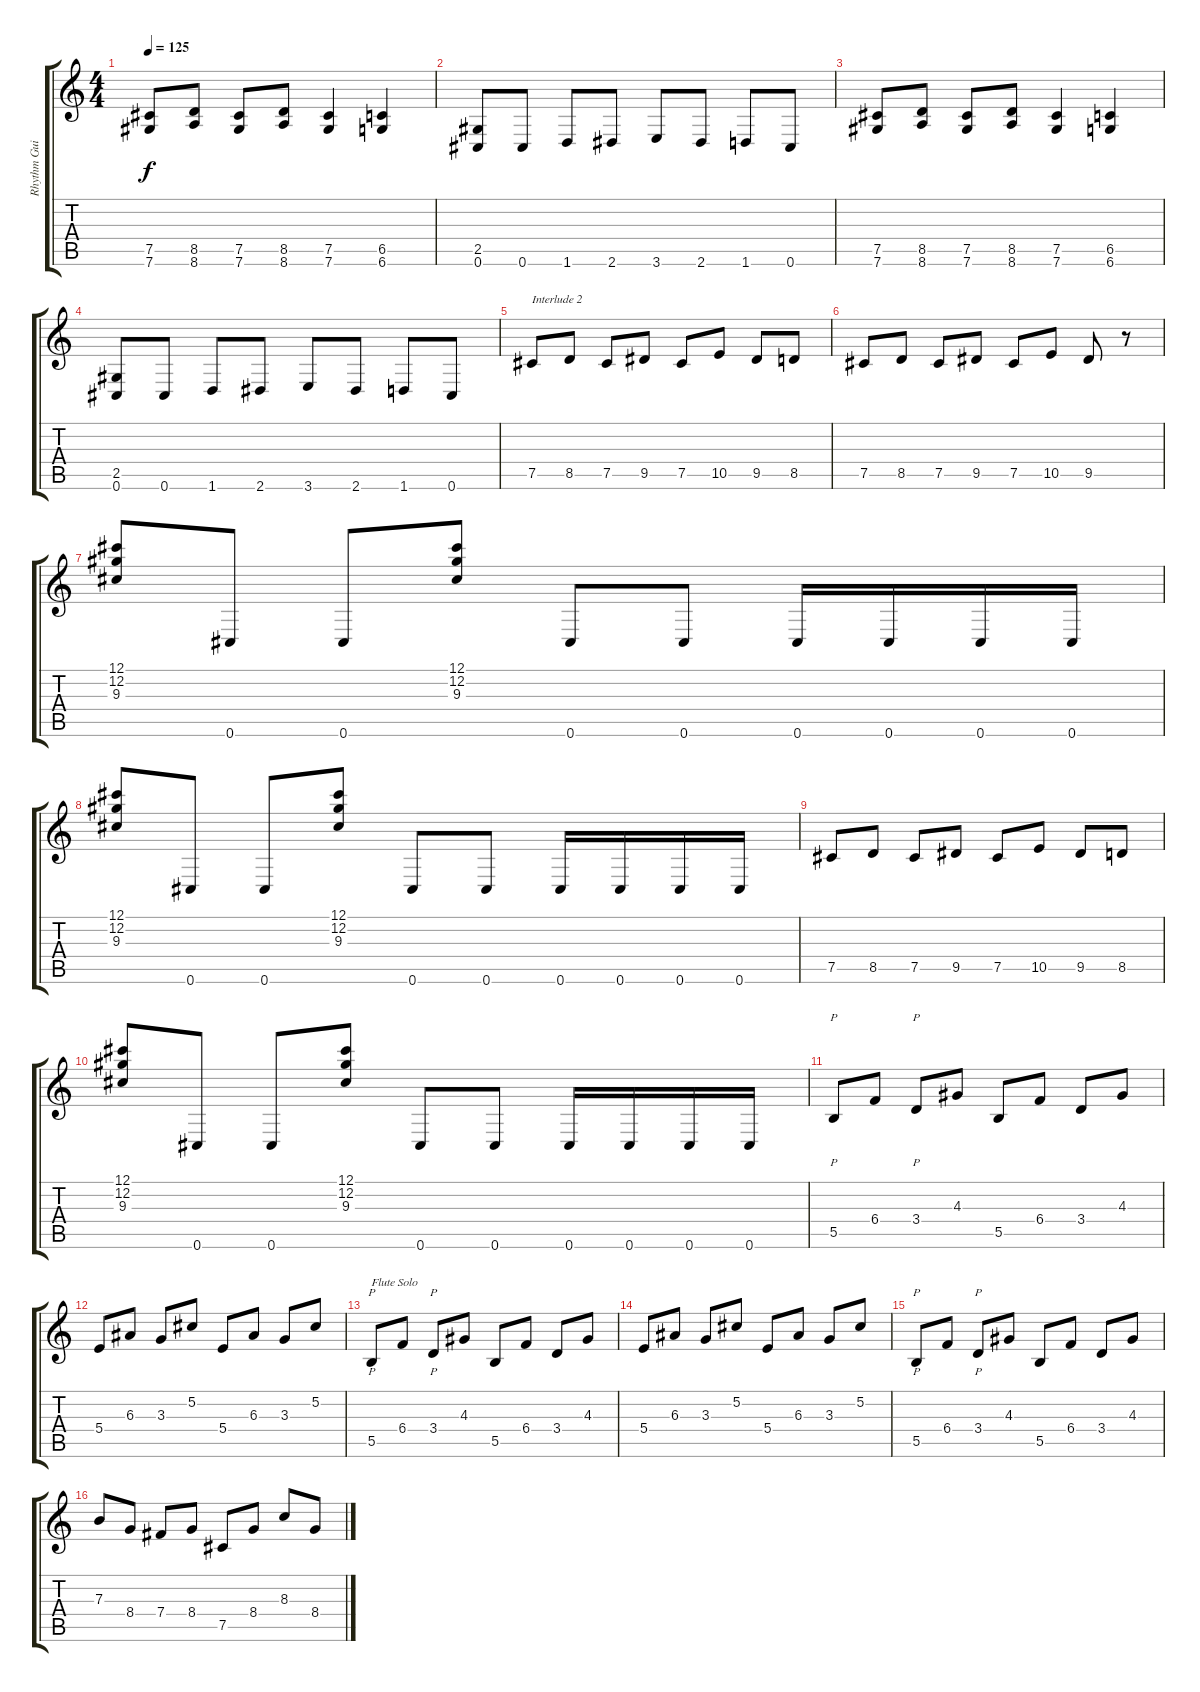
\track ("Rhythm Guitar" "Rhythm Gui") {instrument distortionguitar}
\staff {score tabs}
\tuning (Db4 Ab3 E3 B2 Gb2 Db2) {hide}
\ts (4 4)
\tempo 125
\clef g2
\ks c
(7.5 7.6).8{dy f} (8.5 8.6).8 (7.5 7.6).8 (8.5 8.6).8 (7.5 7.6).4 (6.5 6.6).4 |
(2.5 0.6).8 0.6.8 1.6.8 2.6.8 3.6.8 2.6.8 1.6.8 0.6.8 |
(7.5 7.6).8 (8.5 8.6).8 (7.5 7.6).8 (8.5 8.6).8 (7.5 7.6).4 (6.5 6.6).4 |
(2.5 0.6).8 0.6.8 1.6.8 2.6.8 3.6.8 2.6.8 1.6.8 0.6.8 |
7.5.8{txt "Interlude 2"} 8.5.8 7.5.8 9.5.8 7.5.8 10.5.8 9.5.8 8.5.8 |
7.5.8 8.5.8 7.5.8 9.5.8 7.5.8 10.5.8 9.5.8 r.8 |
(12.1 12.2 9.3).8 0.6.8 0.6.8 (12.1 12.2 9.3).8 0.6.8 0.6.8 0.6.16 0.6.16 0.6.16 0.6.16 |
(12.1 12.2 9.3).8 0.6.8 0.6.8 (12.1 12.2 9.3).8 0.6.8 0.6.8 0.6.16 0.6.16 0.6.16 0.6.16 |
7.5.8 8.5.8 7.5.8 9.5.8 7.5.8 10.5.8 9.5.8 8.5.8 |
(12.1 12.2 9.3).8 0.6.8 0.6.8 (12.1 12.2 9.3).8 0.6.8 0.6.8 0.6.16 0.6.16 0.6.16 0.6.16 |
5.5.8{p} 6.4.8 3.4.8{p} 4.3.8 5.5.8 6.4.8 3.4.8 4.3.8 |
5.4.8 6.3.8 3.3.8 5.2.8 5.4.8 6.3.8 3.3.8 5.2.8 |
5.5.8{p txt "Flute Solo"} 6.4.8 3.4.8{p} 4.3.8 5.5.8 6.4.8 3.4.8 4.3.8 |
5.4.8 6.3.8 3.3.8 5.2.8 5.4.8 6.3.8 3.3.8 5.2.8 |
5.5.8{p} 6.4.8 3.4.8{p} 4.3.8 5.5.8 6.4.8 3.4.8 4.3.8 |
7.3.8 8.4.8 7.4.8 8.4.8 7.5.8 8.4.8 8.3.8 8.4.8
